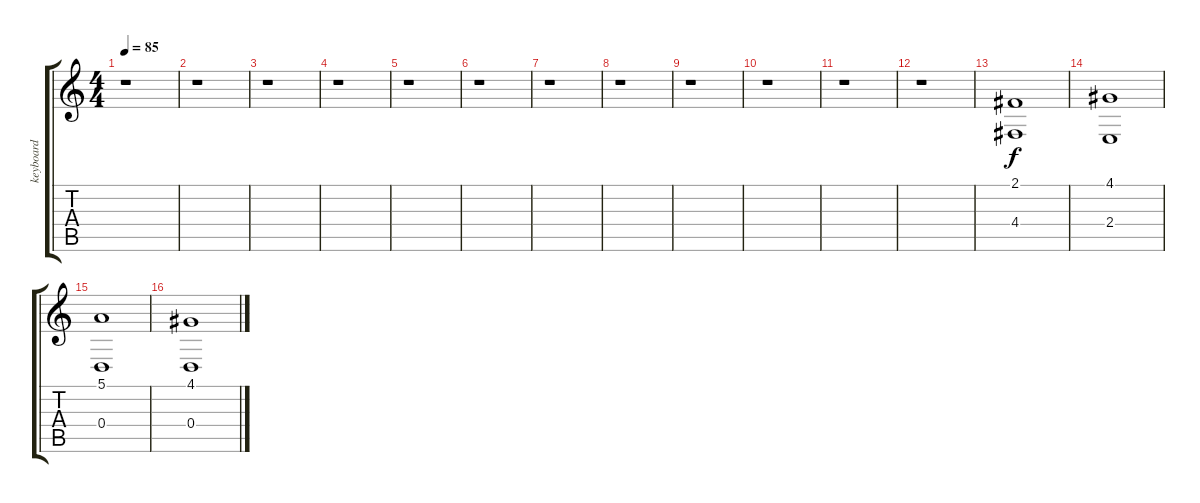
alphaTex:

\track ("keyboard" "keyboard") {instrument synthvoice}
\staff {score tabs}
\tuning (E4 B3 G3 D3 A2 E2) {hide}
\ts (4 4)
\tempo 85
\clef g2
\ks c
r.1{dy f} |
r.1 |
r.1 |
r.1 |
r.1 |
r.1 |
r.1 |
r.1 |
r.1 |
r.1 |
r.1 |
r.1 |
(2.1 4.4).1 |
(4.1 2.4).1 |
(5.1 0.4).1 |
(4.1 0.4).1
